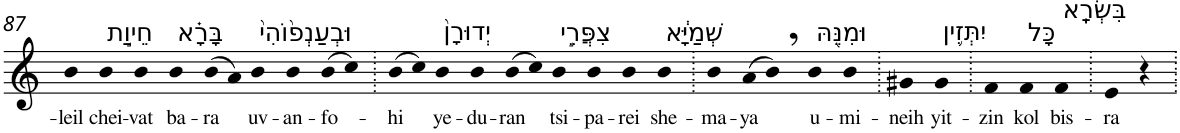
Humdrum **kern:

**kern	**text
*part1	*part1
*staff1	*staff1
*I"Piano	*
*I'Pno	*
!!LO:PB:g=z
*clefG2	*
*k[]	*
=87	=87
!	!LO:LY:b
4b	-leil
!LO:TX:a:t=חֵיוַ֣ת	!
!	!LO:LY:b
4b	chei-
!	!LO:LY:b
4b	-vat
!LO:TX:a:t=בָּרָ֗א	!
!	!LO:LY:b
4b	ba-
!	!LO:LY:b
(>8b	-ra
8a)	.
!LO:TX:a:t=וּבְעַנְפ֙וֹהִי֙	!
!	!LO:LY:b
4b	uv-
!	!LO:LY:b
4b	-an-
!	!LO:LY:b
(>8b	-fo-
8cc)	.
=88.	=88.
!	!LO:LY:b
(>8b	-hi
8cc)	.
!LO:TX:a:t=יְדוּרָן֙	!
!	!LO:LY:b
4b	ye-
!	!LO:LY:b
4b	-du-
!	!LO:LY:b
(>8b	-ran
8cc)	.
!LO:TX:a:t=צִפֲּרֵ֣י	!
!	!LO:LY:b
4b	tsi-
!	!LO:LY:b
4b	-pa-
!	!LO:LY:b
4b	-rei
!LO:TX:a:t=שְׁמַיָּ֔א	!
!	!LO:LY:b
4b	she-
=89.	=89.
!	!LO:LY:b
4b	-ma-
!	!LO:LY:b
(>8a	-ya
8b,)	.
!LO:TX:a:t=וּמִנֵּ֖הּ	!
!	!LO:LY:b
4b	u-
!	!LO:LY:b
4b	-mi-
=90.	=90.
!	!LO:LY:b
4g#X	-neih
!LO:TX:a:t=יִתְּזִ֥ין	!
!	!LO:LY:b
4g#	yit-
=91.	=91.
!	!LO:LY:b
4f	-zin
!LO:TX:a:t=כָּל	!
!	!LO:LY:b
4f	kol
!LO:TX:a:t=בִּשְׂרָֽא	!
!	!LO:LY:b
4f	bis-
=92.	=92.
!	!LO:LY:b
4e	-ra
4r	.
=.	=.
*-	*-
